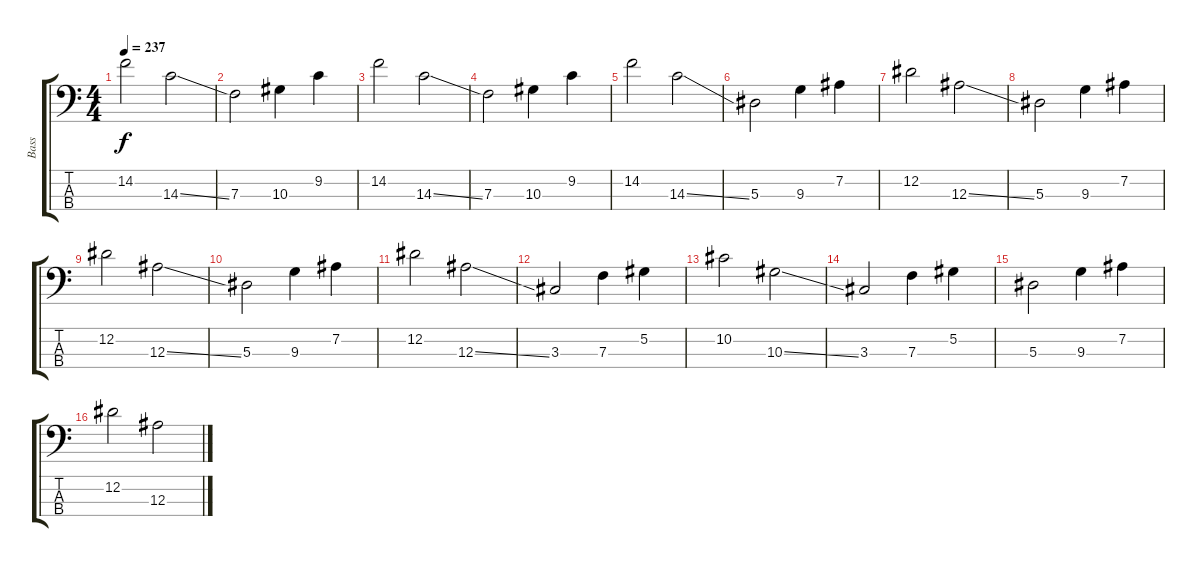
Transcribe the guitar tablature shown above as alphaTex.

\track ("Bass" "Bass") {instrument acousticbass}
\staff {score tabs}
\tuning (Ab2 Eb2 Bb1 F1) {hide}
\ts (4 4)
\tempo 237
\clef f4
\ks c
14.2.2{dy f} 14.3{ss}.2 |
7.3.2 10.3.4 9.2.4 |
14.2.2 14.3{ss}.2 |
7.3.2 10.3.4 9.2.4 |
14.2.2 14.3{ss}.2 |
5.3.2 9.3.4 7.2.4 |
12.2.2 12.3{ss}.2 |
5.3.2 9.3.4 7.2.4 |
12.2.2 12.3{ss}.2 |
5.3.2 9.3.4 7.2.4 |
12.2.2 12.3{ss}.2 |
3.3.2 7.3.4 5.2.4 |
10.2.2 10.3{ss}.2 |
3.3.2 7.3.4 5.2.4 |
5.3.2 9.3.4 7.2.4 |
12.2.2 12.3.2
